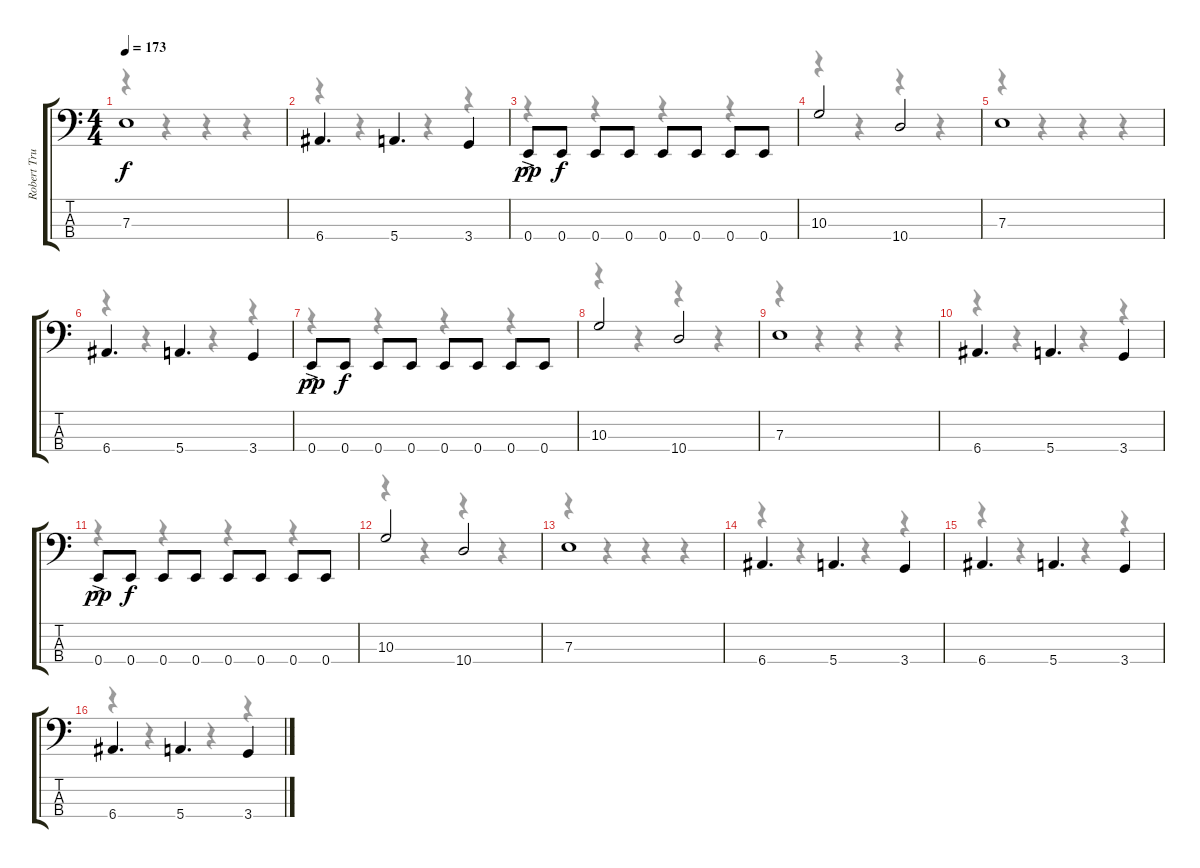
\track ("Robert Trujillo" "Robert Tru") {instrument electricbassfinger}
\staff {score tabs}
\tuning (G2 D2 A1 E1) {hide}
\voice
\ts (4 4)
\tempo 173
\clef f4
\ks c
7.3.1{dy f} |
6.4.4{d} 5.4.4{d} 3.4.4 |
0.4{ac}.8{dy pp} 0.4.8{dy f} 0.4.8 0.4.8 0.4.8 0.4.8 0.4.8 0.4.8 |
10.3.2 10.4.2 |
7.3.1 |
6.4.4{d} 5.4.4{d} 3.4.4 |
0.4{ac}.8{dy pp} 0.4.8{dy f} 0.4.8 0.4.8 0.4.8 0.4.8 0.4.8 0.4.8 |
10.3.2 10.4.2 |
7.3.1 |
6.4.4{d} 5.4.4{d} 3.4.4 |
0.4{ac}.8{dy pp} 0.4.8{dy f} 0.4.8 0.4.8 0.4.8 0.4.8 0.4.8 0.4.8 |
10.3.2 10.4.2 |
7.3.1 |
6.4.4{d} 5.4.4{d} 3.4.4 |
6.4.4{d} 5.4.4{d} 3.4.4 |
6.4.4{d} 5.4.4{d} 3.4.4
\voice
\clef f4
\ottava regular
\simile none
\ks c
r.4{dy f} r.4 r.4 r.4 |
r.4 r.4 r.4 r.4 |
r.4 r.4 r.4 r.4 |
r.4 r.4 r.4 r.4 |
r.4 r.4 r.4 r.4 |
r.4 r.4 r.4 r.4 |
r.4 r.4 r.4 r.4 |
r.4 r.4 r.4 r.4 |
r.4 r.4 r.4 r.4 |
r.4 r.4 r.4 r.4 |
r.4 r.4 r.4 r.4 |
r.4 r.4 r.4 r.4 |
r.4 r.4 r.4 r.4 |
r.4 r.4 r.4 r.4 |
r.4 r.4 r.4 r.4 |
r.4 r.4 r.4 r.4
